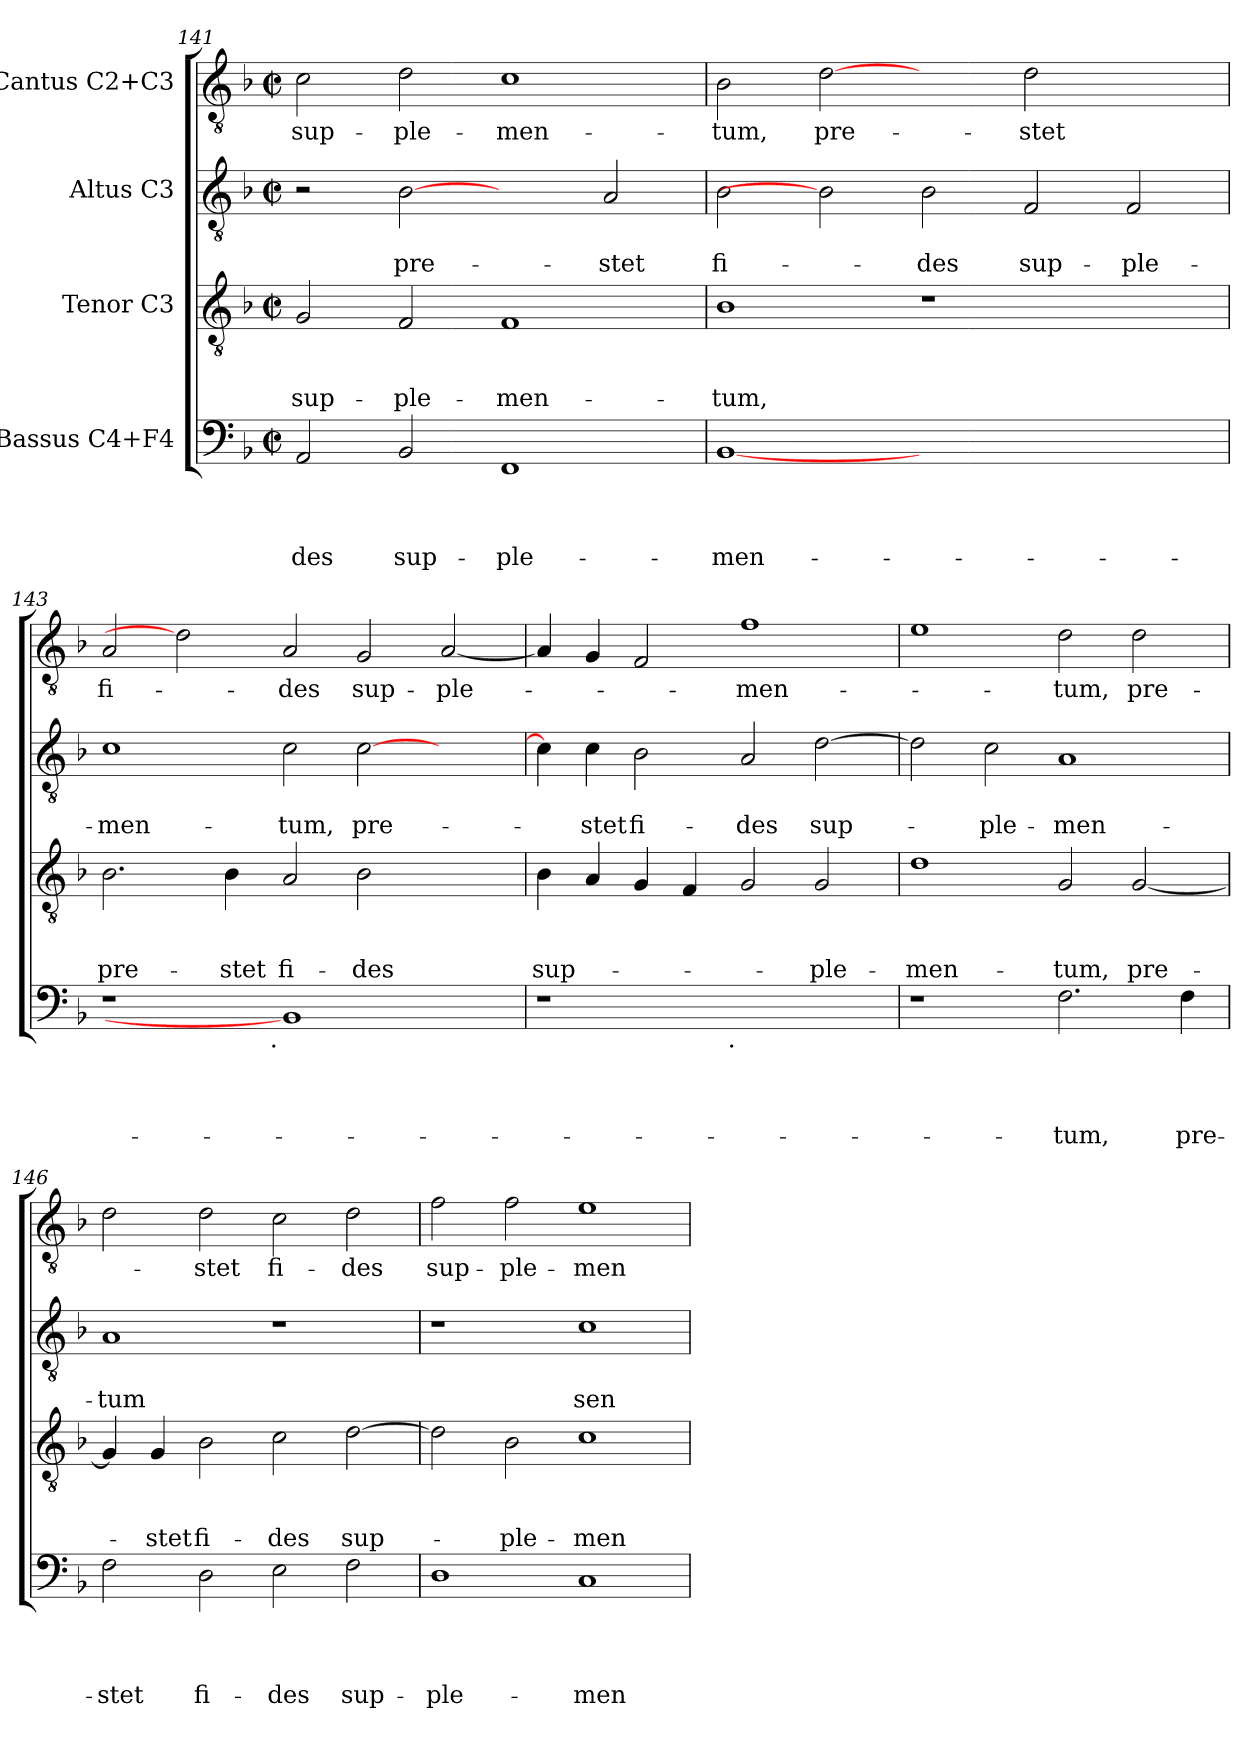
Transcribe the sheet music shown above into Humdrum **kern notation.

**kern	**text	**text	**text	**text	**kern	**text	**text	**text	**kern	**text	**text	**kern	**text
*part4	*part4	*part4	*part4	*part4	*part3	*part3	*part3	*part3	*part2	*part2	*part2	*part1	*part1
*staff4	*staff4	*staff4	*staff4	*staff4	*staff3	*staff3	*staff3	*staff3	*staff2	*staff2	*staff2	*staff1	*staff1
*I"Bassus C4+F4	*	*	*	*	*I"Tenor C3	*	*	*	*I"Altus C3	*	*	*I"Cantus C2+C3	*
*clefF4	*	*	*	*	*clefGv2	*	*	*	*clefGv2	*	*	*clefGv2	*
*k[b-]	*	*	*	*	*k[b-]	*	*	*	*k[b-]	*	*	*k[b-]	*
*F:	*	*	*	*	*F:	*	*	*	*F:	*	*	*F:	*
*M2/2	*	*	*	*	*M2/2	*	*	*	*M2/2	*	*	*M2/2	*
*met(c|)	*	*	*	*	*met(c|)	*	*	*	*met(c|)	*	*	*met(c|)	*
=141	=141	=141	=141	=141	=141	=141	=141	=141	=141	=141	=141	=141	=141
!	!	!	!	!LO:LY:b	!	!	!	!LO:LY:b:rj	!	!	!	!	!LO:LY:b:rj
2AA/	.	.	.	-des	2G/	.	.	sup-	2r	.	.	2c\	sup-
!	!	!	!	!LO:LY:b	!	!	!	!LO:LY:b:rj	!	!	!LO:LY:b:rj	!	!LO:LY:b:rj
2BB-/	.	.	.	sup-	2F/	.	.	-ple-	[2B-	.	pre-	2d\	-ple-
!	!	!	!	!LO:LY:b	!	!	!	!LO:LY:b:rj	!	!	!	!	!LO:LY:b:rj
1FF	.	.	.	-ple-	1F	.	.	-men-	2ryy	.	.	1c	-men-
!	!	!	!	!	!	!	!	!	!	!	!LO:LY:b:rj	!	!
.	.	.	.	.	.	.	.	.	2A/	.	-stet	.	.
!!LO:PB:g=z
=142	=142	=142	=142	=142	=142	=142	=142	=142	=142	=142	=142	=142	=142
!	!	!	!	!LO:LY:b	!	!	!	!LO:LY:b:rj	!	!	!LO:LY:b:rj	!	!LO:LY:b:rj
[1BB-	.	.	.	-men-	1B-	.	.	-tum,	2B-\	.	fi-	2B-\	-tum,
!	!	!	!	!	!	!	!	!	!	!	!	!	!LO:LY:b:rj
.	.	.	.	.	.	.	.	.	2B-]	.	.	[2d	pre-
!	!	!	!	!	!	!	!	!	!	!	!LO:LY:b:rj	!	!
1.ryy	.	.	.	.	1r	.	.	.	2B-\	.	-des	2ryy	.
!	!	!	!	!	!	!	!	!	!	!	!LO:LY:b:rj	!	!LO:LY:b:rj
.	.	.	.	.	.	.	.	.	2F/	.	sup-	2d\	-stet
!	!	!	!	!	!	!	!	!	!	!	!LO:LY:b:rj	!	!
.	.	.	.	.	2ryy	.	.	.	2F/	.	-ple-	2ryy	.
=143	=143	=143	=143	=143	=143	=143	=143	=143	=143	=143	=143	=143	=143
!	!	!	!	!	!	!	!	!LO:LY:b:rj	!	!	!LO:LY:b:rj	!	!LO:LY:b:rj
*^	*	*	*	*	*	*	*	*	*	*	*	*	*
1r	2ryy	.	.	.	.	2.B-\	.	.	pre-	1c	.	-men-	2A/	fi-
.	4...ryy	.	.	.	.	.	.	.	.	.	.	.	2d]	.
!	!	!	!	!	!	!	!	!	!LO:LY:b:rj	!	!	!	!	!
.	.	.	.	.	.	4B-\	.	.	-stet	.	.	.	.	.
!	!LO:TX:b:t=.	!	!	!	!	!	!	!	!	!	!	!	!	!
.	1ryy	.	.	.	.	.	.	.	.	.	.	.	.	.
!	!	!	!	!	!	!	!	!	!LO:LY:b:rj	!	!	!LO:LY:b:rj	!	!LO:LY:b:rj
1BB-]	.	.	.	.	.	2A/	.	.	fi-	2c\	.	-tum,	2A/	-des
!	!	!	!	!	!	!	!	!	!LO:LY:b:rj	!	!	!LO:LY:b:rj	!	!LO:LY:b:rj
.	.	.	.	.	.	2B-\	.	.	-des	[>2c\	.	pre-	2G/	sup-
.	2ryy	.	.	.	.	.	.	.	.	.	.	.	.	.
!	!	!	!	!	!	!	!	!	!	!	!	!	!	!LO:LY:b:rj
2ryy	.	.	.	.	.	2ryy	.	.	.	2ryy	.	.	[<2A/	-ple-
.	32ryy	.	.	.	.	.	.	.	.	.	.	.	.	.
=144	=144	=144	=144	=144	=144	=144	=144	=144	=144	=144	=144	=144	=144	=144
!	!	!	!	!	!	!	!	!	!LO:LY:b:rj	!	!	!	!	!
1r	2ryy	.	.	.	.	4B-\	.	.	sup-	4c\]	.	.	4A/]	.
!	!	!	!	!	!	!	!	!	!	!	!	!LO:LY:b:rj	!	!
.	.	.	.	.	.	4A/	.	.	.	4c\	.	-stet	4G/	.
!	!	!	!	!	!	!	!	!	!	!	!	!LO:LY:b:rj	!	!
.	4...ryy	.	.	.	.	4G/	.	.	.	2B-\	.	fi-	2F/	.
.	.	.	.	.	.	4F/	.	.	.	.	.	.	.	.
!	!LO:TX:b:t=.	!	!	!	!	!	!	!	!	!	!	!	!	!
.	1ryy	.	.	.	.	.	.	.	.	.	.	.	.	.
!	!	!	!	!	!	!	!	!	!	!	!	!LO:LY:b:rj	!	!LO:LY:b:rj
1ryy	.	.	.	.	.	2G/	.	.	.	2A/	.	-des	1f	-men-
!	!	!	!	!	!	!	!	!	!LO:LY:b:rj	!	!	!LO:LY:b:rj	!	!
.	.	.	.	.	.	2G/	.	.	-ple-	[>2d\	.	sup-	.	.
.	32ryy	.	.	.	.	.	.	.	.	.	.	.	.	.
=145	=145	=145	=145	=145	=145	=145	=145	=145	=145	=145	=145	=145	=145	=145
!	!	!	!	!	!	!	!	!	!LO:LY:b:rj	!	!	!	!	!
*v	*v	*	*	*	*	*	*	*	*	*	*	*	*	*
1r	.	.	.	.	1d	.	.	-men-	2d\]	.	.	1e	.
!	!	!	!	!	!	!	!	!	!	!	!LO:LY:b:rj	!	!
.	.	.	.	.	.	.	.	.	2c\	.	-ple-	.	.
!	!	!	!	!LO:LY:b	!	!	!	!LO:LY:b:rj	!	!	!LO:LY:b:rj	!	!LO:LY:b:rj
2.F\	.	.	.	-tum,	2G/	.	.	-tum,	1A	.	-men-	2d\	-tum,
!	!	!	!	!	!	!	!	!LO:LY:b:rj	!	!	!	!	!LO:LY:b:rj
.	.	.	.	.	[<2G/	.	.	pre-	.	.	.	2d\	pre-
!	!	!	!	!LO:LY:b	!	!	!	!	!	!	!	!	!
4F\	.	.	.	pre-	.	.	.	.	.	.	.	.	.
!!LO:LB:g=z
=146	=146	=146	=146	=146	=146	=146	=146	=146	=146	=146	=146	=146	=146
!	!	!	!	!LO:LY:b	!	!	!	!	!	!	!LO:LY:b:rj	!	!
2F\	.	.	.	-stet	4G/]	.	.	.	1A	.	-tum	2d\	.
!	!	!	!	!	!	!	!	!LO:LY:b:rj	!	!	!	!	!
.	.	.	.	.	4G/	.	.	-stet	.	.	.	.	.
!	!	!	!	!LO:LY:b	!	!	!	!LO:LY:b:rj	!	!	!	!	!LO:LY:b:rj
2D\	.	.	.	fi-	2B-\	.	.	fi-	.	.	.	2d\	-stet
!	!	!	!	!LO:LY:b	!	!	!	!LO:LY:b:rj	!	!	!	!	!LO:LY:b:rj
2E\	.	.	.	-des	2c\	.	.	-des	1r	.	.	2c\	fi-
!	!	!	!	!LO:LY:b	!	!	!	!LO:LY:b:rj	!	!	!	!	!LO:LY:b:rj
2F\	.	.	.	sup-	[<2d\	.	.	sup-	.	.	.	2d\	-des
=147	=147	=147	=147	=147	=147	=147	=147	=147	=147	=147	=147	=147	=147
!	!	!	!	!LO:LY:b	!	!	!	!	!	!	!	!	!LO:LY:b:rj
1D	.	.	.	-ple-	2d\]	.	.	.	1r	.	.	2f\	sup-
!	!	!	!	!	!	!	!	!LO:LY:b:rj	!	!	!	!	!LO:LY:b:rj
.	.	.	.	.	2B-\	.	.	-ple-	.	.	.	2f\	-ple-
!	!	!	!	!LO:LY:b	!	!	!	!LO:LY:b:rj	!	!	!LO:LY:b:rj	!	!LO:LY:b:rj
1C	.	.	.	-men-	1c	.	.	-men-	1c	.	sen-	1e	-men-
=	=	=	=	=	=	=	=	=	=	=	=	=	=
*-	*-	*-	*-	*-	*-	*-	*-	*-	*-	*-	*-	*-	*-
